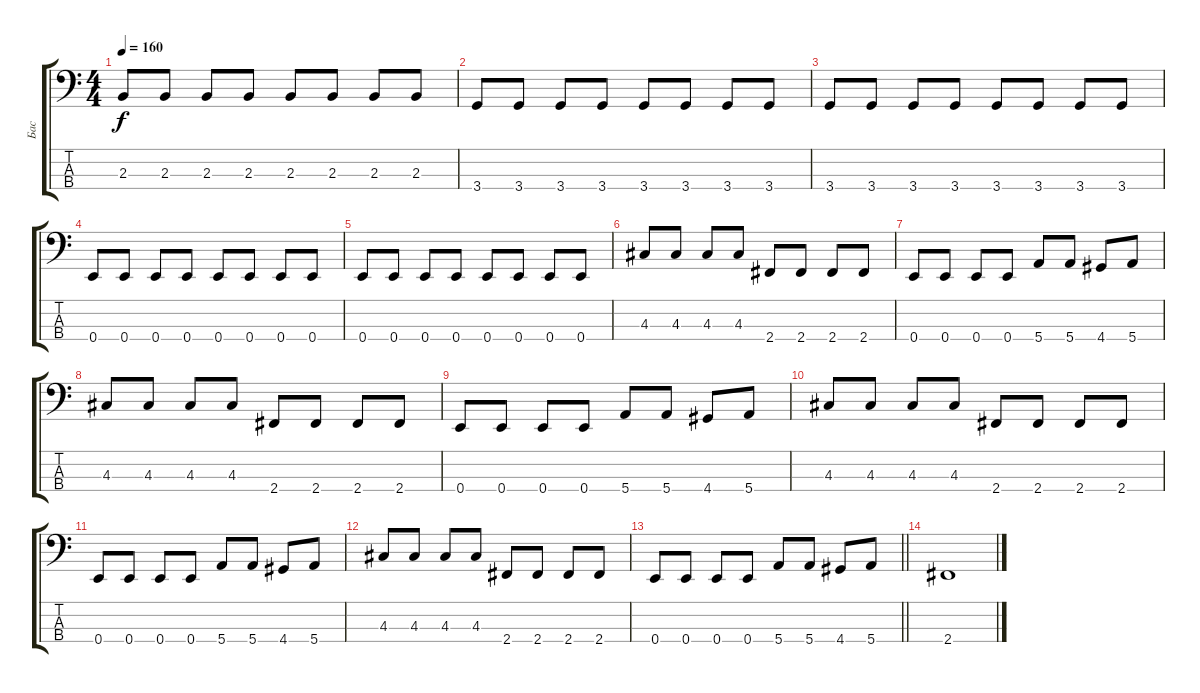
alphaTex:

\track ("Бас" "Бас") {instrument electricbasspick}
\staff {score tabs}
\tuning (G2 D2 A1 E1) {hide}
\ts (4 4)
\tempo 160
\clef f4
\ks c
2.3.8{dy f} 2.3.8 2.3.8 2.3.8 2.3.8 2.3.8 2.3.8 2.3.8 |
3.4.8 3.4.8 3.4.8 3.4.8 3.4.8 3.4.8 3.4.8 3.4.8 |
3.4.8 3.4.8 3.4.8 3.4.8 3.4.8 3.4.8 3.4.8 3.4.8 |
0.4.8 0.4.8 0.4.8 0.4.8 0.4.8 0.4.8 0.4.8 0.4.8 |
0.4.8 0.4.8 0.4.8 0.4.8 0.4.8 0.4.8 0.4.8 0.4.8 |
4.3.8 4.3.8 4.3.8 4.3.8 2.4.8 2.4.8 2.4.8 2.4.8 |
0.4.8 0.4.8 0.4.8 0.4.8 5.4.8 5.4.8 4.4.8 5.4.8 |
4.3.8 4.3.8 4.3.8 4.3.8 2.4.8 2.4.8 2.4.8 2.4.8 |
0.4.8 0.4.8 0.4.8 0.4.8 5.4.8 5.4.8 4.4.8 5.4.8 |
4.3.8 4.3.8 4.3.8 4.3.8 2.4.8 2.4.8 2.4.8 2.4.8 |
0.4.8 0.4.8 0.4.8 0.4.8 5.4.8 5.4.8 4.4.8 5.4.8 |
4.3.8 4.3.8 4.3.8 4.3.8 2.4.8 2.4.8 2.4.8 2.4.8 |
\barLineRight lightlight
0.4.8 0.4.8 0.4.8 0.4.8 5.4.8 5.4.8 4.4.8 5.4.8 |
2.4.1
